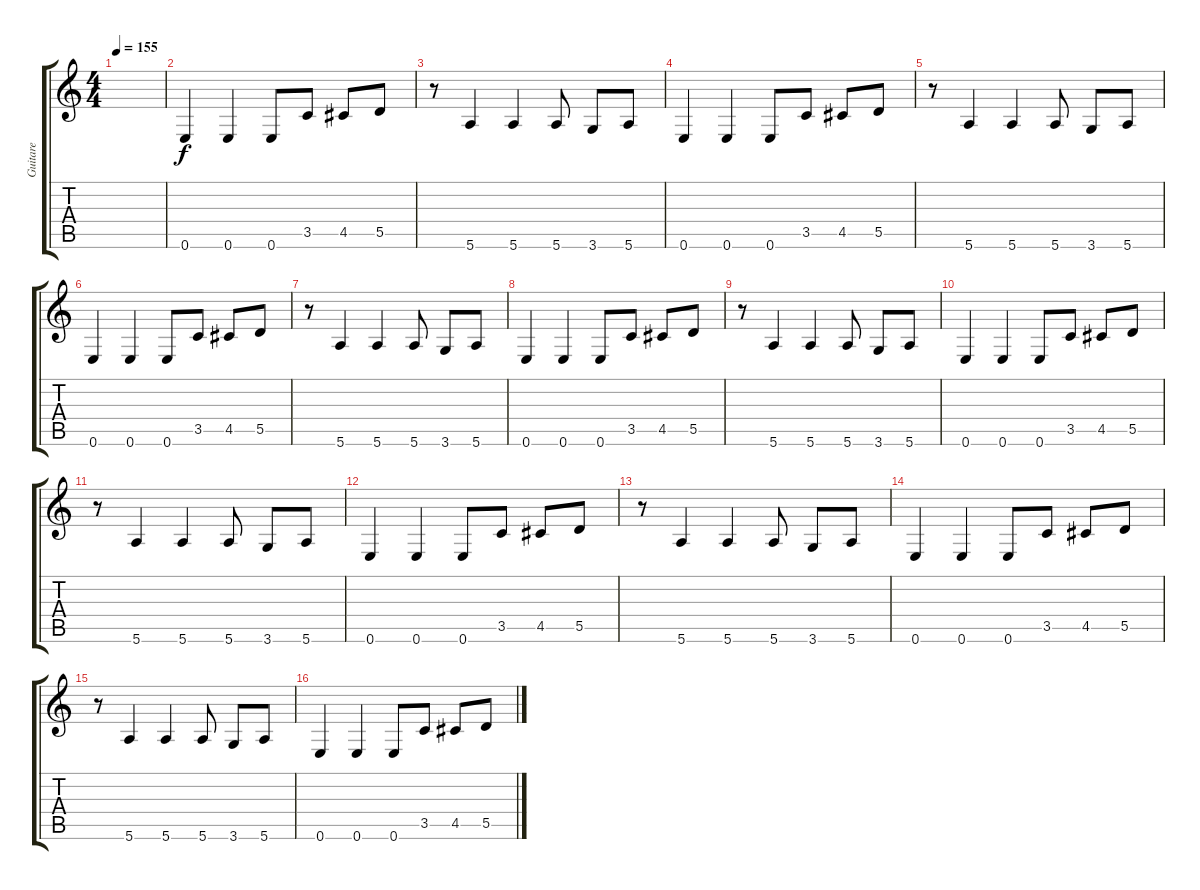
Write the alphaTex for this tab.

\track ("Guitare" "Guitare") {instrument overdrivenguitar}
\staff {score tabs}
\tuning (E4 B3 G3 D3 A2 E2) {hide}
\ts (4 4)
\tempo 155
\clef g2
\ks c
|
0.6.4 0.6.4 0.6.8 3.5.8 4.5.8 5.5.8 |
r.8 5.6.4 5.6.4 5.6.8 3.6.8 5.6.8 |
0.6.4 0.6.4 0.6.8 3.5.8 4.5.8 5.5.8 |
r.8 5.6.4 5.6.4 5.6.8 3.6.8 5.6.8 |
0.6.4 0.6.4 0.6.8 3.5.8 4.5.8 5.5.8 |
r.8 5.6.4 5.6.4 5.6.8 3.6.8 5.6.8 |
0.6.4 0.6.4 0.6.8 3.5.8 4.5.8 5.5.8 |
r.8 5.6.4 5.6.4 5.6.8 3.6.8 5.6.8 |
0.6.4 0.6.4 0.6.8 3.5.8 4.5.8 5.5.8 |
r.8 5.6.4 5.6.4 5.6.8 3.6.8 5.6.8 |
0.6.4 0.6.4 0.6.8 3.5.8 4.5.8 5.5.8 |
r.8 5.6.4 5.6.4 5.6.8 3.6.8 5.6.8 |
0.6.4 0.6.4 0.6.8 3.5.8 4.5.8 5.5.8 |
r.8 5.6.4 5.6.4 5.6.8 3.6.8 5.6.8 |
0.6.4 0.6.4 0.6.8 3.5.8 4.5.8 5.5.8
